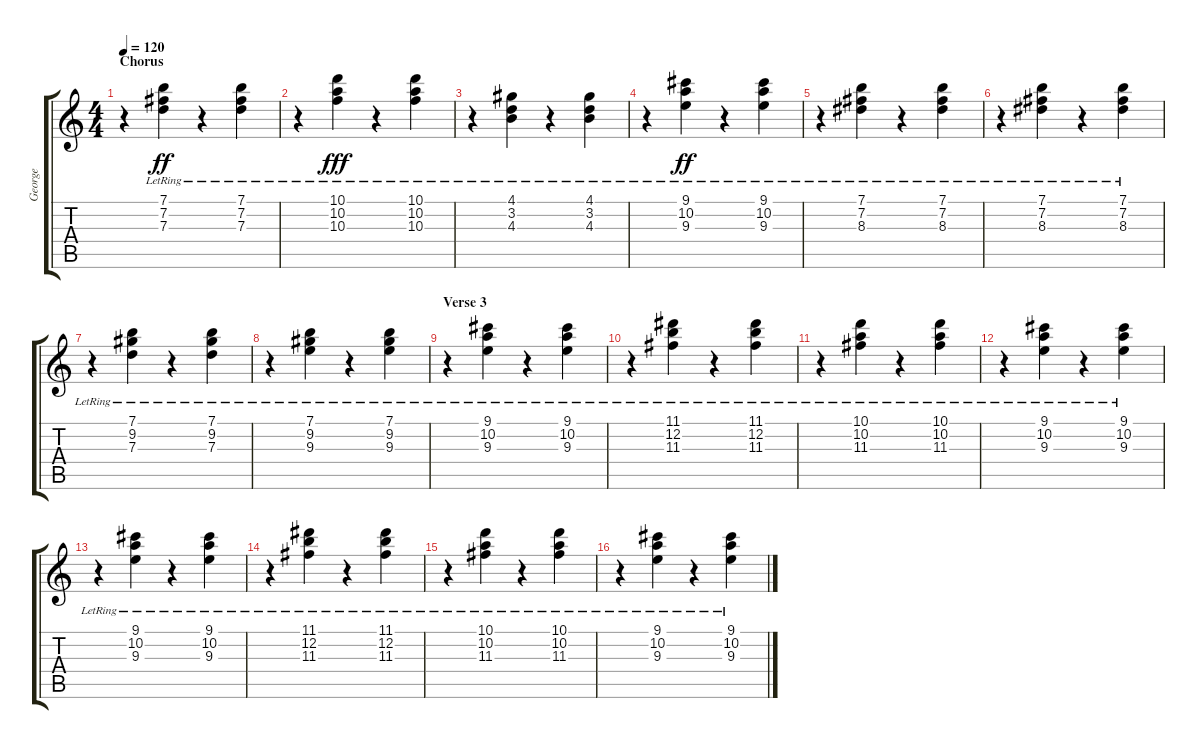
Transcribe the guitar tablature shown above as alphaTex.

\track ("George" "George") {instrument electricguitarjazz}
\staff {score tabs}
\tuning (E4 B3 G3 D3 A2 E2) {hide}
\ts (4 4)
\section ("" "Chorus")
\tempo 120
\clef g2
\ks c
r.4{dy ff} (7.1{lr} 7.2{lr} 7.3{lr}).4 r.4 (7.1{lr} 7.2{lr} 7.3{lr}).4 |
r.4 (10.1{lr} 10.2{lr} 10.3{lr}).4{dy fff} r.4 (10.1{lr} 10.2{lr} 10.3{lr}).4 |
r.4 (4.1{lr} 3.2{lr} 4.3{lr}).4 r.4 (4.1{lr} 3.2{lr} 4.3{lr}).4 |
r.4 (9.1{lr} 10.2{lr} 9.3{lr}).4{dy ff} r.4 (9.1{lr} 10.2{lr} 9.3{lr}).4 |
r.4 (7.1{lr} 7.2{lr} 8.3{lr}).4 r.4 (7.1{lr} 7.2{lr} 8.3{lr}).4 |
r.4 (7.1{lr} 7.2{lr} 8.3{lr}).4 r.4 (7.1{lr} 7.2{lr} 8.3{lr}).4 |
r.4 (7.1{lr} 9.2{lr} 7.3{lr}).4 r.4 (7.1{lr} 9.2{lr} 7.3{lr}).4 |
r.4 (7.1{lr} 9.2{lr} 9.3{lr}).4 r.4 (7.1{lr} 9.2{lr} 9.3{lr}).4 |
\section ("" "Verse 3")
r.4 (9.1{lr} 10.2{lr} 9.3{lr}).4 r.4 (9.1{lr} 10.2{lr} 9.3{lr}).4 |
r.4 (11.1{lr} 12.2{lr} 11.3{lr}).4 r.4 (11.1{lr} 12.2{lr} 11.3{lr}).4 |
r.4 (10.1{lr} 10.2{lr} 11.3{lr}).4 r.4 (10.1{lr} 10.2{lr} 11.3{lr}).4 |
r.4 (9.1{lr} 10.2{lr} 9.3{lr}).4 r.4 (9.1{lr} 10.2{lr} 9.3{lr}).4 |
r.4 (9.1{lr} 10.2{lr} 9.3{lr}).4 r.4 (9.1{lr} 10.2{lr} 9.3{lr}).4 |
r.4 (11.1{lr} 12.2{lr} 11.3{lr}).4 r.4 (11.1{lr} 12.2{lr} 11.3{lr}).4 |
r.4 (10.1{lr} 10.2{lr} 11.3{lr}).4 r.4 (10.1{lr} 10.2{lr} 11.3{lr}).4 |
r.4 (9.1{lr} 10.2{lr} 9.3{lr}).4 r.4 (9.1{lr} 10.2{lr} 9.3{lr}).4
